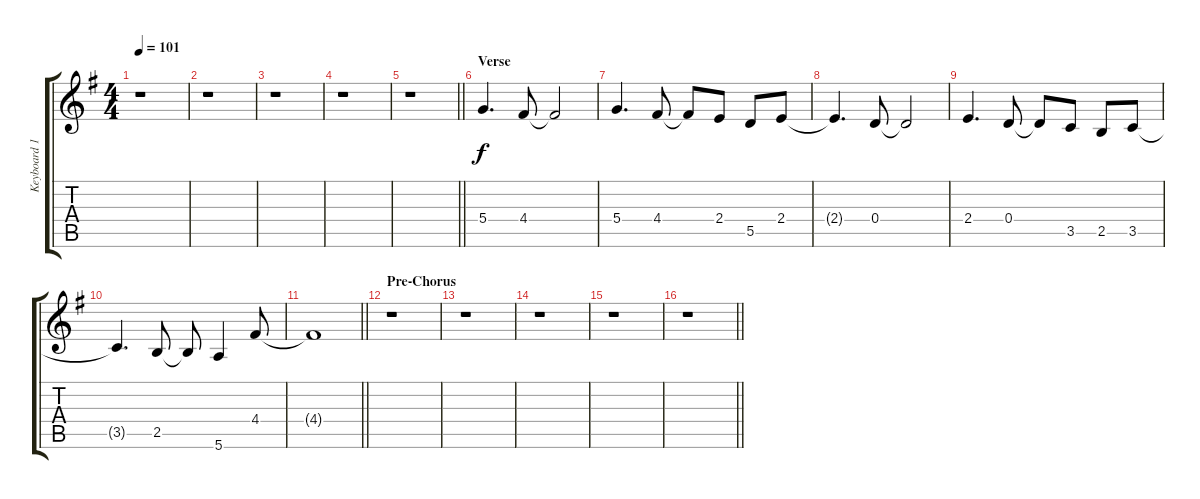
\track ("Keyboard 1 (elec.)" "Keyboard 1") {instrument acousticgrandpiano}
\staff {score tabs}
\tuning (E5 B4 G4 D4 A3 E3) {hide}
\ts (4 4)
\tempo 101
\clef g2
\ks eminor
r.1{dy f} |
r.1 |
r.1 |
r.1 |
\barLineRight lightlight
r.1 |
\section ("" "Verse")
5.4.4{d} 4.4.8 4.4{t}.2 |
5.4.4{d} 4.4.8 4.4{t}.8 2.4.8 5.5.8 2.4.8 |
2.4{t}.4{d} 0.4.8 0.4{t}.2 |
2.4.4{d} 0.4.8 0.4{t}.8 3.5.8 2.5.8 3.5.8 |
3.5{t}.4{d} 2.5.8 2.5{t}.8 5.6.4 4.4.8 |
\barLineRight lightlight
4.4{t}.1 |
\section ("" "Pre-Chorus")
r.1 |
r.1 |
r.1 |
r.1 |
\barLineRight lightlight
r.1
